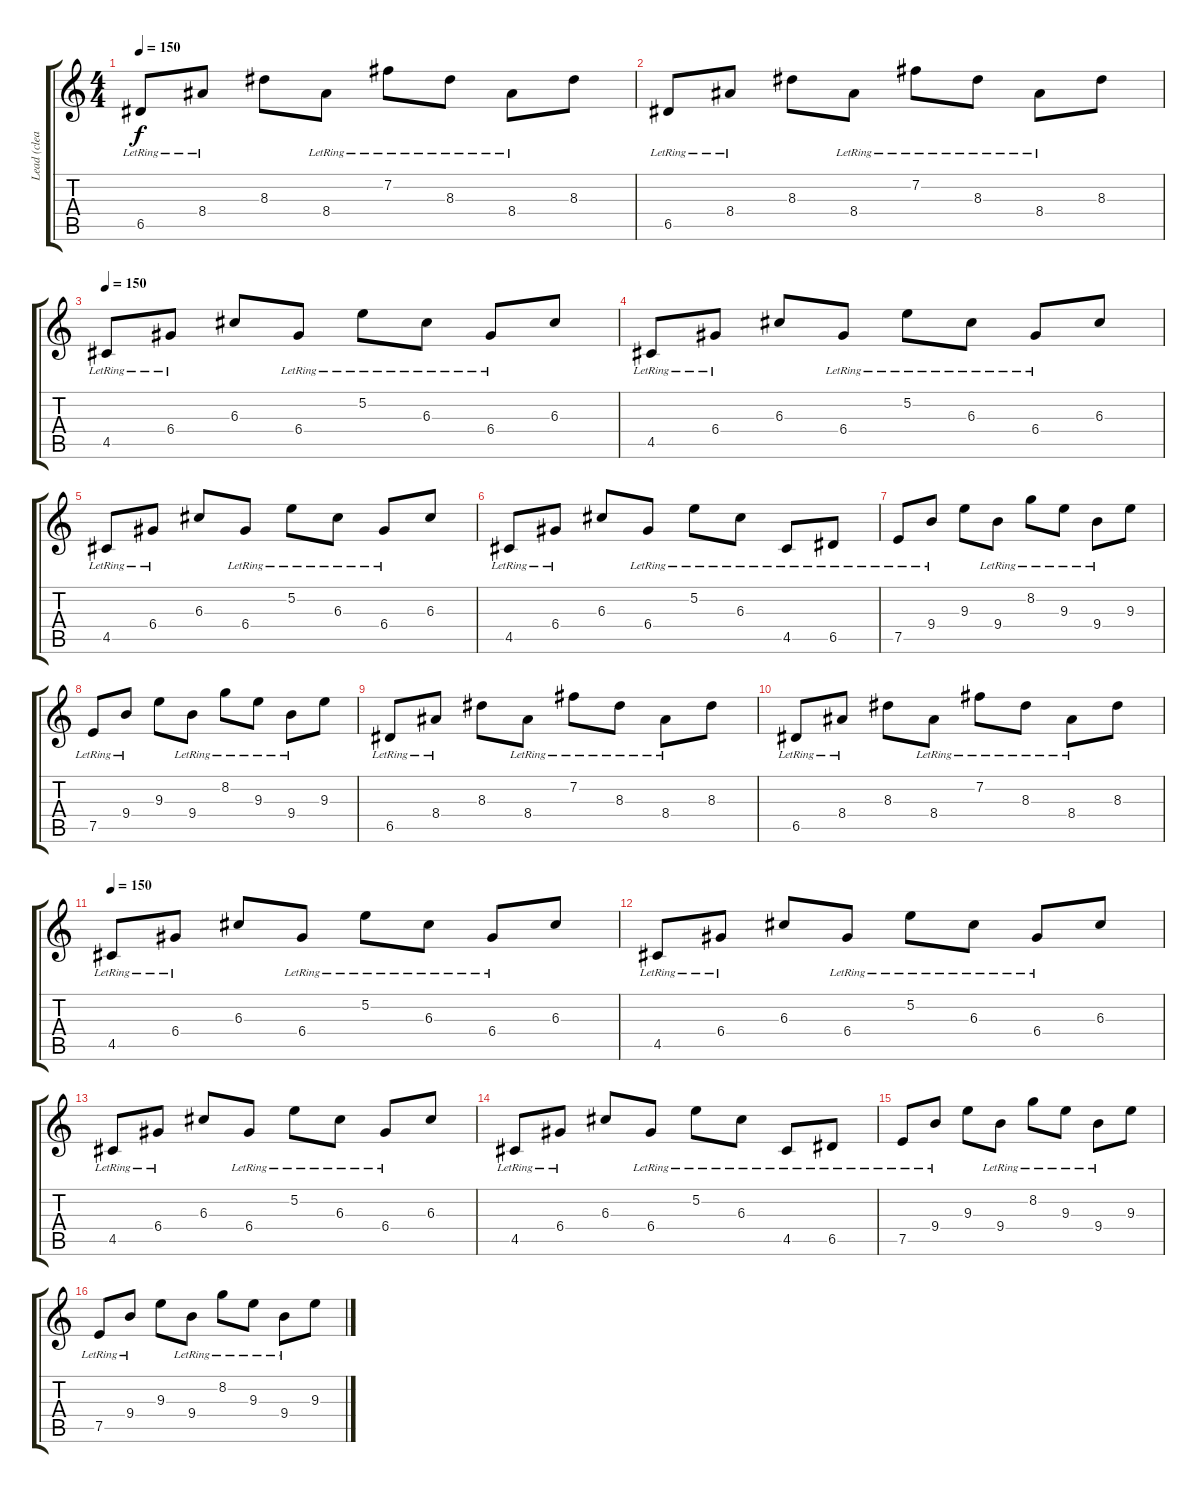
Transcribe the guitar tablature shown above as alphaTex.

\track ("Lead (clean)" "Lead (clea") {instrument acousticguitarsteel}
\staff {score tabs}
\tuning (E4 B3 G3 D3 A2 D2) {hide}
\ts (4 4)
\tempo 150
\clef g2
\ks c
6.5{lr}.8{dy f} 8.4{lr}.8 8.3.8 8.4{lr}.8 7.2{lr}.8 8.3{lr}.8 8.4{lr}.8 8.3.8 |
6.5{lr}.8 8.4{lr}.8 8.3.8 8.4{lr}.8 7.2{lr}.8 8.3{lr}.8 8.4{lr}.8 8.3.8 |
\tempo 150
4.5{lr}.8 6.4{lr}.8 6.3.8 6.4{lr}.8 5.2{lr}.8 6.3{lr}.8 6.4{lr}.8 6.3.8 |
4.5{lr}.8 6.4{lr}.8 6.3.8 6.4{lr}.8 5.2{lr}.8 6.3{lr}.8 6.4{lr}.8 6.3.8 |
4.5{lr}.8 6.4{lr}.8 6.3.8 6.4{lr}.8 5.2{lr}.8 6.3{lr}.8 6.4{lr}.8 6.3.8 |
4.5{lr}.8 6.4{lr}.8 6.3.8 6.4{lr}.8 5.2{lr}.8 6.3{lr}.8 4.5{lr}.8 6.5{lr}.8 |
7.5{lr}.8 9.4{lr}.8 9.3.8 9.4{lr}.8 8.2{lr}.8 9.3{lr}.8 9.4{lr}.8 9.3.8 |
7.5{lr}.8 9.4{lr}.8 9.3.8 9.4{lr}.8 8.2{lr}.8 9.3{lr}.8 9.4{lr}.8 9.3.8 |
6.5{lr}.8 8.4{lr}.8 8.3.8 8.4{lr}.8 7.2{lr}.8 8.3{lr}.8 8.4{lr}.8 8.3.8 |
6.5{lr}.8 8.4{lr}.8 8.3.8 8.4{lr}.8 7.2{lr}.8 8.3{lr}.8 8.4{lr}.8 8.3.8 |
\tempo 150
4.5{lr}.8 6.4{lr}.8 6.3.8 6.4{lr}.8 5.2{lr}.8 6.3{lr}.8 6.4{lr}.8 6.3.8 |
4.5{lr}.8 6.4{lr}.8 6.3.8 6.4{lr}.8 5.2{lr}.8 6.3{lr}.8 6.4{lr}.8 6.3.8 |
4.5{lr}.8 6.4{lr}.8 6.3.8 6.4{lr}.8 5.2{lr}.8 6.3{lr}.8 6.4{lr}.8 6.3.8 |
4.5{lr}.8 6.4{lr}.8 6.3.8 6.4{lr}.8 5.2{lr}.8 6.3{lr}.8 4.5{lr}.8 6.5{lr}.8 |
7.5{lr}.8 9.4{lr}.8 9.3.8 9.4{lr}.8 8.2{lr}.8 9.3{lr}.8 9.4{lr}.8 9.3.8 |
7.5{lr}.8 9.4{lr}.8 9.3.8 9.4{lr}.8 8.2{lr}.8 9.3{lr}.8 9.4{lr}.8 9.3.8
